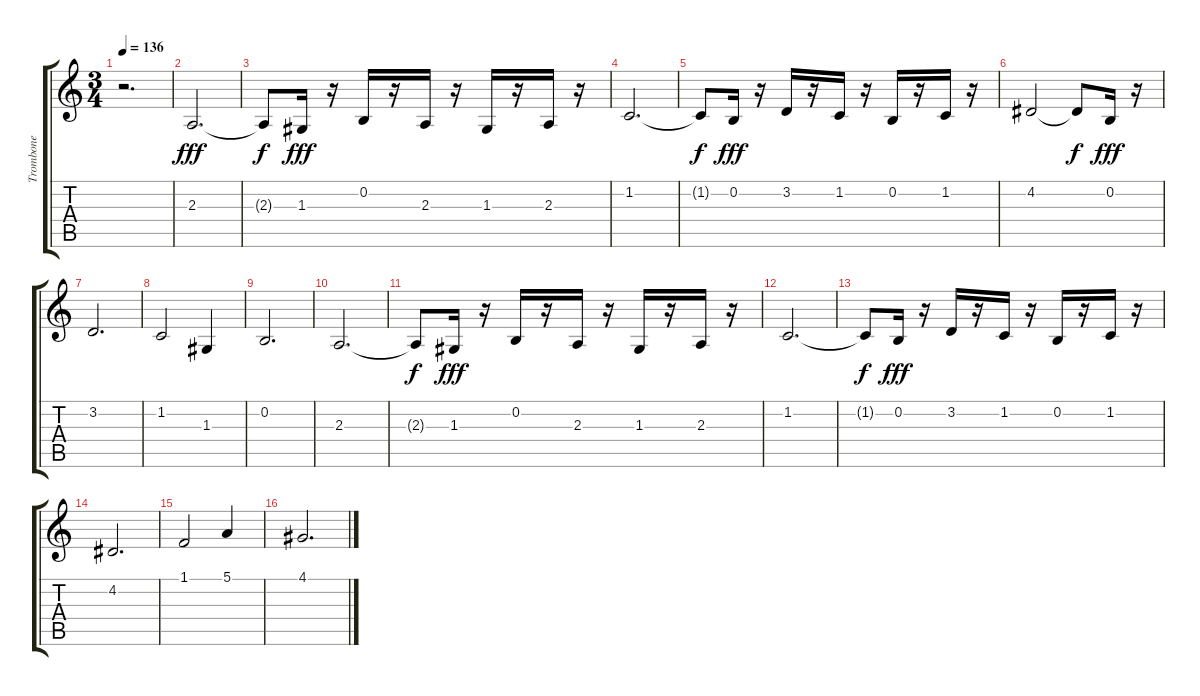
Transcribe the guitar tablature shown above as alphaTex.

\track ("Trombone" "Trombone") {instrument trombone}
\staff {score tabs}
\tuning (E4 B3 G3 D3 A2 E2) {hide}
\ts (3 4)
\tempo 136
\clef g2
\ks c
r.2{d dy f} |
2.3.2{d dy fff} |
2.3{t}.8{dy f} 1.3.16{dy fff} r.16 0.2.16 r.16 2.3.16 r.16 1.3.16 r.16 2.3.16 r.16 |
1.2.2{d} |
1.2{t}.8{dy f} 0.2.16{dy fff} r.16 3.2.16 r.16 1.2.16 r.16 0.2.16 r.16 1.2.16 r.16 |
4.2.2 4.2{t}.8{dy f} 0.2.16{dy fff} r.16 |
3.2.2{d} |
1.2.2 1.3.4 |
0.2.2{d} |
2.3.2{d} |
2.3{t}.8{dy f} 1.3.16{dy fff} r.16 0.2.16 r.16 2.3.16 r.16 1.3.16 r.16 2.3.16 r.16 |
1.2.2{d} |
1.2{t}.8{dy f} 0.2.16{dy fff} r.16 3.2.16 r.16 1.2.16 r.16 0.2.16 r.16 1.2.16 r.16 |
4.2.2{d} |
1.1.2 5.1.4 |
4.1.2{d}
